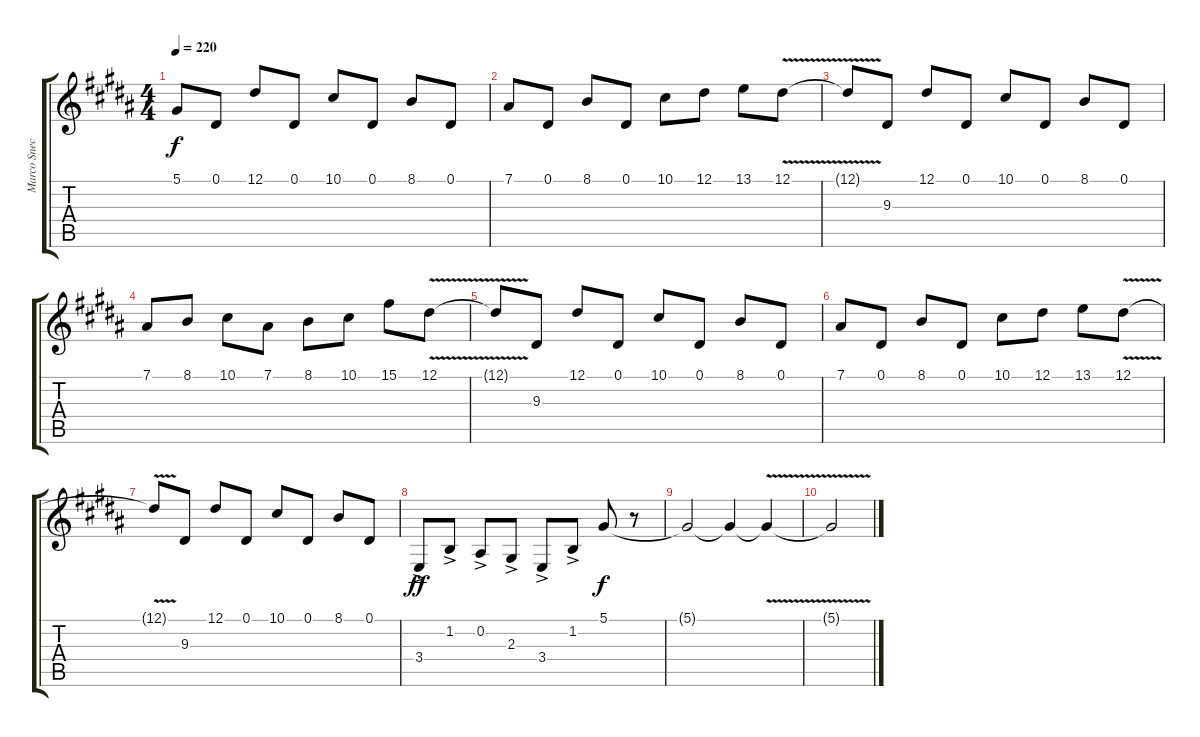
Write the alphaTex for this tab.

\track ("Marco Sneck" "Marco Snec") {instrument lead1square}
\staff {score tabs}
\tuning (Eb4 Bb3 Gb3 Db3 Ab2 Eb2) {hide}
\ts (4 4)
\tempo 220
\clef g2
\ks g#minor
5.1{t}.8{dy f} 0.1.8 12.1.8 0.1.8 10.1.8 0.1.8 8.1.8 0.1.8 |
\ks b
7.1.8 0.1.8 8.1.8 0.1.8 10.1.8 12.1.8 13.1.8 12.1{v}.8 |
\ks g#minor
12.1{v t}.8 9.3.8 12.1.8 0.1.8 10.1.8 0.1.8 8.1.8 0.1.8 |
\ks b
7.1.8 8.1.8 10.1.8 7.1.8 8.1.8 10.1.8 15.1.8 12.1{v}.8 |
\ks g#minor
12.1{v t}.8 9.3.8 12.1.8 0.1.8 10.1.8 0.1.8 8.1.8 0.1.8 |
\ks b
7.1.8 0.1.8 8.1.8 0.1.8 10.1.8 12.1.8 13.1.8 12.1{v}.8 |
\ks g#minor
12.1{v t}.8 9.3.8 12.1.8 0.1.8 10.1.8 0.1.8 8.1.8 0.1.8 |
\ks b
3.4{ac}.8{dy ff} 1.2{ac}.8 0.2{ac}.8 2.3{ac}.8 3.4{ac}.8 1.2{ac}.8 5.1.8{dy f} r.8 |
5.1{t}.2 5.1{t}.4 5.1{v t}.4 |
5.1{v t}.2
